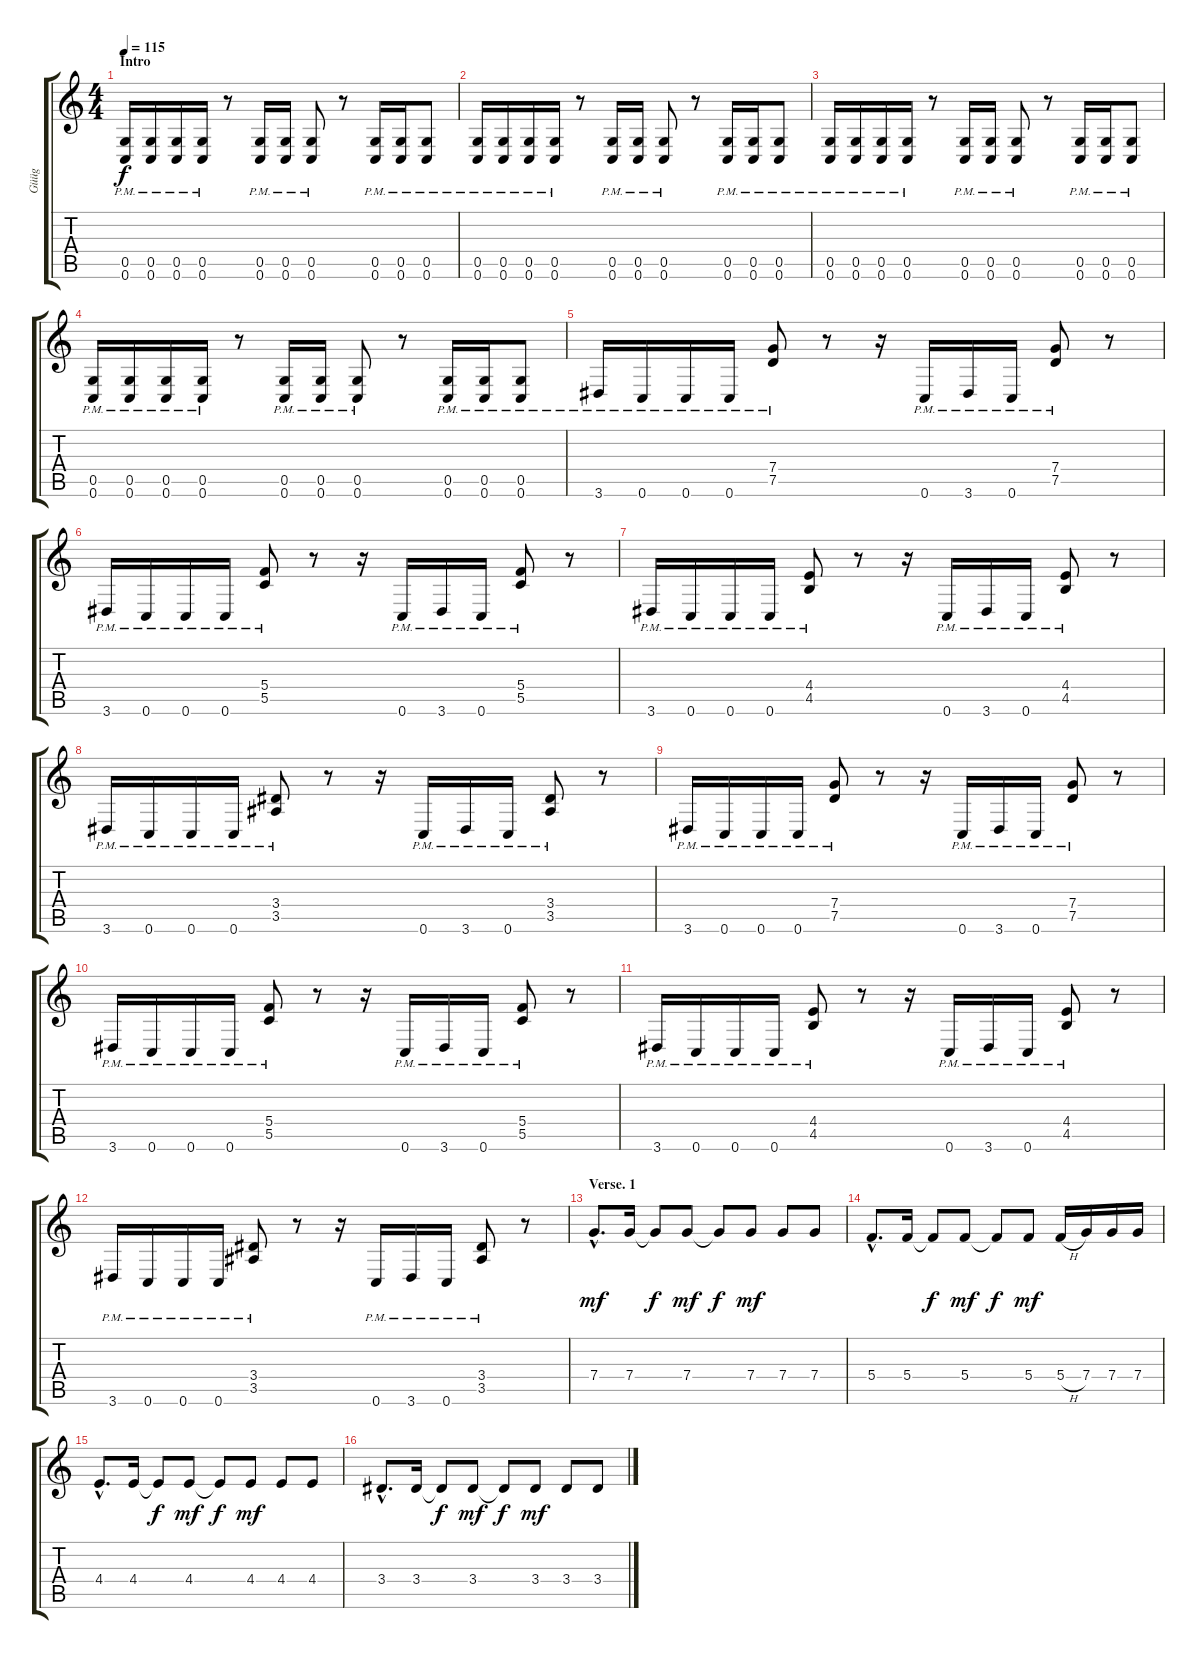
\track ("Güüg" "Güüg") {instrument distortionguitar}
\staff {score tabs}
\tuning (D4 A3 F3 C3 G2 C2) {hide}
\ts (4 4)
\section ("" "Intro")
\tempo 115
\clef g2
\ks c
(0.5{pm} 0.6{pm}).16{dy f instrument distortionguitar} (0.5{pm} 0.6{pm}).16 (0.5{pm} 0.6{pm}).16 (0.5{pm} 0.6{pm}).16 r.8 (0.5{pm} 0.6{pm}).16 (0.5{pm} 0.6{pm}).16 (0.5{pm} 0.6{pm}).8 r.8 (0.5{pm} 0.6{pm}).16 (0.5{pm} 0.6{pm}).16 (0.5{pm} 0.6{pm}).8 |
(0.5{pm} 0.6{pm}).16 (0.5{pm} 0.6{pm}).16 (0.5{pm} 0.6{pm}).16 (0.5{pm} 0.6{pm}).16 r.8 (0.5{pm} 0.6{pm}).16 (0.5{pm} 0.6{pm}).16 (0.5{pm} 0.6{pm}).8 r.8 (0.5{pm} 0.6{pm}).16 (0.5{pm} 0.6{pm}).16 (0.5{pm} 0.6{pm}).8 |
(0.5{pm} 0.6{pm}).16 (0.5{pm} 0.6{pm}).16 (0.5{pm} 0.6{pm}).16 (0.5{pm} 0.6{pm}).16 r.8 (0.5{pm} 0.6{pm}).16 (0.5{pm} 0.6{pm}).16 (0.5{pm} 0.6{pm}).8 r.8 (0.5{pm} 0.6{pm}).16 (0.5{pm} 0.6{pm}).16 (0.5{pm} 0.6{pm}).8 |
(0.5{pm} 0.6{pm}).16 (0.5{pm} 0.6{pm}).16 (0.5{pm} 0.6{pm}).16 (0.5{pm} 0.6{pm}).16 r.8 (0.5{pm} 0.6{pm}).16 (0.5{pm} 0.6{pm}).16 (0.5{pm} 0.6{pm}).8 r.8 (0.5{pm} 0.6{pm}).16 (0.5{pm} 0.6{pm}).16 (0.5{pm} 0.6{pm}).8 |
3.6{pm}.16 0.6{pm}.16 0.6{pm}.16 0.6{pm}.16 (7.4{pm} 7.5{pm}).8 r.8 r.16 0.6{pm}.16 3.6{pm}.16 0.6{pm}.16 (7.4{pm} 7.5{pm}).8 r.8 |
3.6{pm}.16 0.6{pm}.16 0.6{pm}.16 0.6{pm}.16 (5.4{pm} 5.5{pm}).8 r.8 r.16 0.6{pm}.16 3.6{pm}.16 0.6{pm}.16 (5.4{pm} 5.5{pm}).8 r.8 |
3.6{pm}.16 0.6{pm}.16 0.6{pm}.16 0.6{pm}.16 (4.4{pm} 4.5{pm}).8 r.8 r.16 0.6{pm}.16 3.6{pm}.16 0.6{pm}.16 (4.4{pm} 4.5{pm}).8 r.8 |
3.6{pm}.16 0.6{pm}.16 0.6{pm}.16 0.6{pm}.16 (3.4{pm} 3.5{pm}).8 r.8 r.16 0.6{pm}.16 3.6{pm}.16 0.6{pm}.16 (3.4{pm} 3.5{pm}).8 r.8 |
3.6{pm}.16 0.6{pm}.16 0.6{pm}.16 0.6{pm}.16 (7.4{pm} 7.5{pm}).8 r.8 r.16 0.6{pm}.16 3.6{pm}.16 0.6{pm}.16 (7.4{pm} 7.5{pm}).8 r.8 |
3.6{pm}.16 0.6{pm}.16 0.6{pm}.16 0.6{pm}.16 (5.4{pm} 5.5{pm}).8 r.8 r.16 0.6{pm}.16 3.6{pm}.16 0.6{pm}.16 (5.4{pm} 5.5{pm}).8 r.8 |
3.6{pm}.16 0.6{pm}.16 0.6{pm}.16 0.6{pm}.16 (4.4{pm} 4.5{pm}).8 r.8 r.16 0.6{pm}.16 3.6{pm}.16 0.6{pm}.16 (4.4{pm} 4.5{pm}).8 r.8 |
3.6{pm}.16 0.6{pm}.16 0.6{pm}.16 0.6{pm}.16 (3.4{pm} 3.5{pm}).8 r.8 r.16 0.6{pm}.16 3.6{pm}.16 0.6{pm}.16 (3.4{pm} 3.5{pm}).8 r.8 |
\section ("" "Verse. 1")
7.4{hac}.8{d dy mf instrument electricguitarjazz} 7.4.16 7.4{t}.8{dy f} 7.4.8{dy mf} 7.4{t}.8{dy f} 7.4.8{dy mf} 7.4.8 7.4.8 |
5.4{hac}.8{d} 5.4.16 5.4{t}.8{dy f} 5.4.8{dy mf} 5.4{t}.8{dy f} 5.4.8{dy mf} 5.4{h}.16 7.4.16 7.4.16 7.4.16 |
4.4{hac}.8{d} 4.4.16 4.4{t}.8{dy f} 4.4.8{dy mf} 4.4{t}.8{dy f} 4.4.8{dy mf} 4.4.8 4.4.8 |
3.4{hac}.8{d} 3.4.16 3.4{t}.8{dy f} 3.4.8{dy mf} 3.4{t}.8{dy f} 3.4.8{dy mf} 3.4.8 3.4.8
